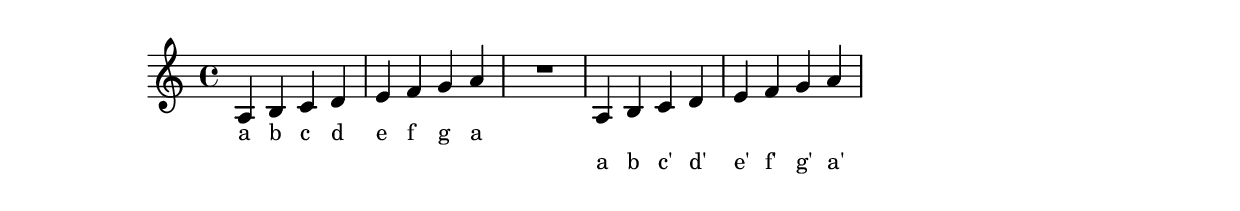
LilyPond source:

%% DO NOT EDIT this file manually; it is automatically
%% generated from LSR http://lsr.dsi.unimi.it
%% Make any changes in LSR itself, or in Documentation/snippets/new/ ,
%% and then run scripts/auxiliar/makelsr.py
%%
%% This file is in the public domain.
\version "2.14.0"

\header {
  lsrtags = "tweaks-and-overrides"

%% Translation of GIT committish: 615cbf212fdaf0b220b3330da417d0c3602494f2
  texidoces = "
Se puede usar el contexto @code{NoteNames} para imprimir el valor
textual de las notas.  La propiedad @code{printOctaveNames} activa o
desactiva la representación de la octava de las notas.

"
  doctitlees = "Impresión de los nombres de las notas con o sin indicación de la octava"



  texidoc = "
The @code{NoteNames} context can be used to print the text value of
notes.  The @code{printOctaveNames} property turns on or off the
representation of the octave of the note.

"
  doctitle = "Printing note names with and without an octave marker"
} % begin verbatim

scale = \relative c' {
  a4 b c d
  e4 f g a
}

\new Staff {
  <<
    \scale
    \context NoteNames {
      \set printOctaveNames = ##f
      \scale
    }
  >>
  R1
  <<
    \scale
    \context NoteNames {
      \set printOctaveNames = ##t
      \scale
    }
  >>
}

